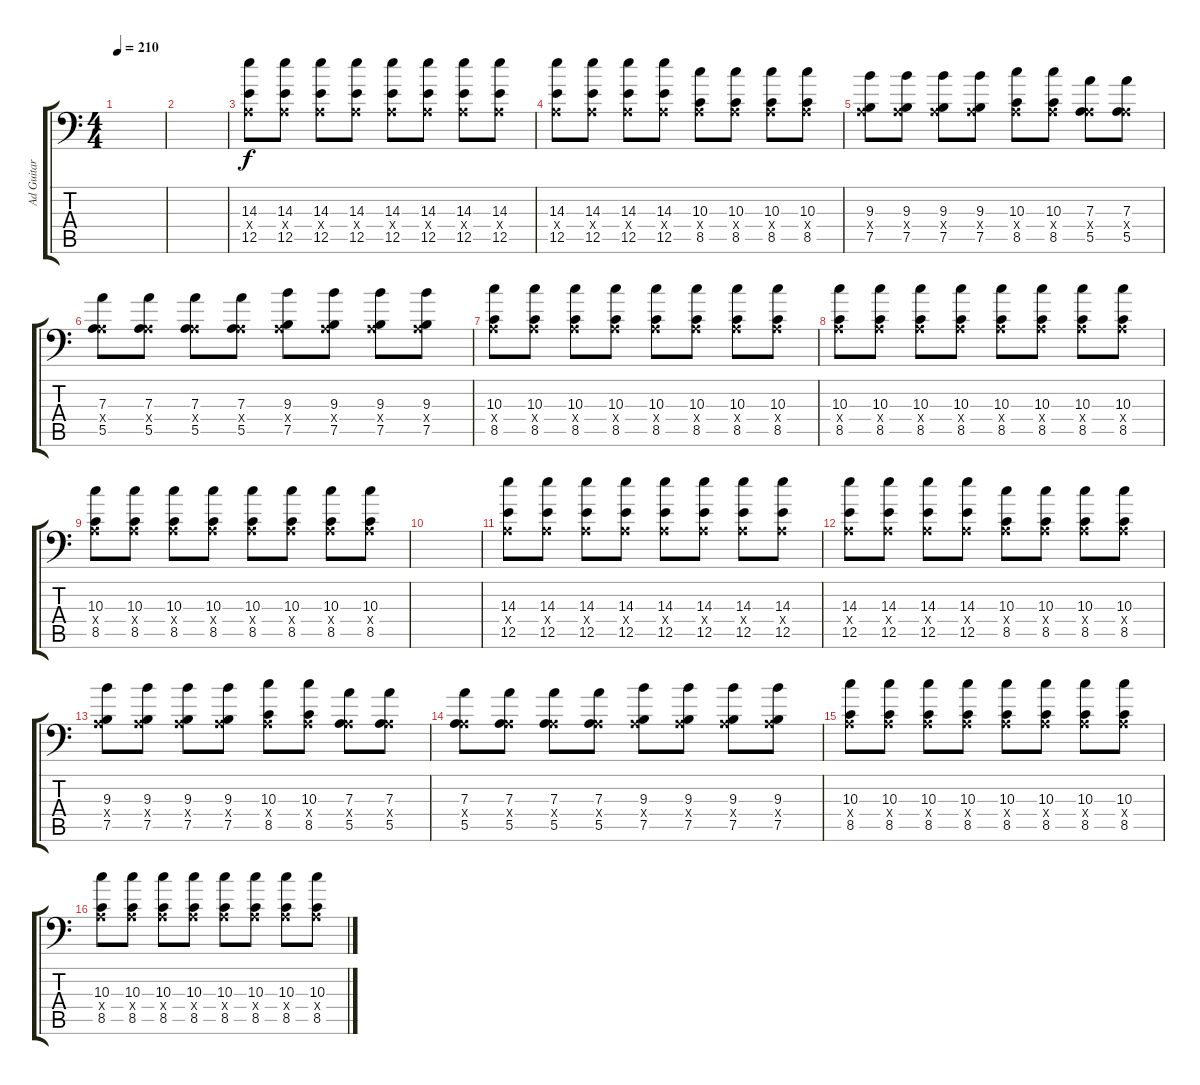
\track ("Ad Guitar 2" "Ad Guitar ") {instrument distortionguitar}
\staff {score tabs}
\tuning (B3 Gb3 D3 A2 E2 A1) {hide}
\ts (4 4)
\tempo 210
\clef f4
\ks c
|
|
(14.3 0.4{x} 12.5).8 (14.3 0.4{x} 12.5).8 (14.3 0.4{x} 12.5).8 (14.3 0.4{x} 12.5).8 (14.3 0.4{x} 12.5).8 (14.3 0.4{x} 12.5).8 (14.3 0.4{x} 12.5).8 (14.3 0.4{x} 12.5).8 |
(14.3 0.4{x} 12.5).8 (14.3 0.4{x} 12.5).8 (14.3 0.4{x} 12.5).8 (14.3 0.4{x} 12.5).8 (10.3 0.4{x} 8.5).8 (10.3 0.4{x} 8.5).8 (10.3 0.4{x} 8.5).8 (10.3 0.4{x} 8.5).8 |
(9.3 0.4{x} 7.5).8 (9.3 0.4{x} 7.5).8 (9.3 0.4{x} 7.5).8 (9.3 0.4{x} 7.5).8 (10.3 0.4{x} 8.5).8 (10.3 0.4{x} 8.5).8 (7.3 0.4{x} 5.5).8 (7.3 0.4{x} 5.5).8 |
(7.3 0.4{x} 5.5).8 (7.3 0.4{x} 5.5).8 (7.3 0.4{x} 5.5).8 (7.3 0.4{x} 5.5).8 (9.3 0.4{x} 7.5).8 (9.3 0.4{x} 7.5).8 (9.3 0.4{x} 7.5).8 (9.3 0.4{x} 7.5).8 |
(10.3 0.4{x} 8.5).8 (10.3 0.4{x} 8.5).8 (10.3 0.4{x} 8.5).8 (10.3 0.4{x} 8.5).8 (10.3 0.4{x} 8.5).8 (10.3 0.4{x} 8.5).8 (10.3 0.4{x} 8.5).8 (10.3 0.4{x} 8.5).8 |
(10.3 0.4{x} 8.5).8 (10.3 0.4{x} 8.5).8 (10.3 0.4{x} 8.5).8 (10.3 0.4{x} 8.5).8 (10.3 0.4{x} 8.5).8 (10.3 0.4{x} 8.5).8 (10.3 0.4{x} 8.5).8 (10.3 0.4{x} 8.5).8 |
(10.3 0.4{x} 8.5).8 (10.3 0.4{x} 8.5).8 (10.3 0.4{x} 8.5).8 (10.3 0.4{x} 8.5).8 (10.3 0.4{x} 8.5).8 (10.3 0.4{x} 8.5).8 (10.3 0.4{x} 8.5).8 (10.3 0.4{x} 8.5).8 |
|
(14.3 0.4{x} 12.5).8 (14.3 0.4{x} 12.5).8 (14.3 0.4{x} 12.5).8 (14.3 0.4{x} 12.5).8 (14.3 0.4{x} 12.5).8 (14.3 0.4{x} 12.5).8 (14.3 0.4{x} 12.5).8 (14.3 0.4{x} 12.5).8 |
(14.3 0.4{x} 12.5).8 (14.3 0.4{x} 12.5).8 (14.3 0.4{x} 12.5).8 (14.3 0.4{x} 12.5).8 (10.3 0.4{x} 8.5).8 (10.3 0.4{x} 8.5).8 (10.3 0.4{x} 8.5).8 (10.3 0.4{x} 8.5).8 |
(9.3 0.4{x} 7.5).8 (9.3 0.4{x} 7.5).8 (9.3 0.4{x} 7.5).8 (9.3 0.4{x} 7.5).8 (10.3 0.4{x} 8.5).8 (10.3 0.4{x} 8.5).8 (7.3 0.4{x} 5.5).8 (7.3 0.4{x} 5.5).8 |
(7.3 0.4{x} 5.5).8 (7.3 0.4{x} 5.5).8 (7.3 0.4{x} 5.5).8 (7.3 0.4{x} 5.5).8 (9.3 0.4{x} 7.5).8 (9.3 0.4{x} 7.5).8 (9.3 0.4{x} 7.5).8 (9.3 0.4{x} 7.5).8 |
(10.3 0.4{x} 8.5).8 (10.3 0.4{x} 8.5).8 (10.3 0.4{x} 8.5).8 (10.3 0.4{x} 8.5).8 (10.3 0.4{x} 8.5).8 (10.3 0.4{x} 8.5).8 (10.3 0.4{x} 8.5).8 (10.3 0.4{x} 8.5).8 |
(10.3 0.4{x} 8.5).8 (10.3 0.4{x} 8.5).8 (10.3 0.4{x} 8.5).8 (10.3 0.4{x} 8.5).8 (10.3 0.4{x} 8.5).8 (10.3 0.4{x} 8.5).8 (10.3 0.4{x} 8.5).8 (10.3 0.4{x} 8.5).8
